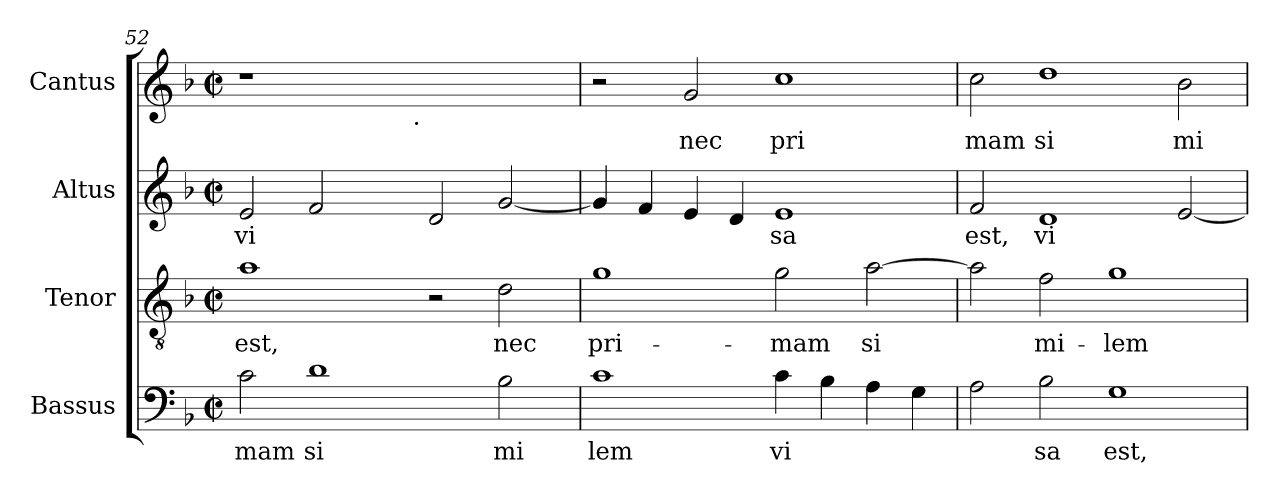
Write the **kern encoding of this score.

**kern	**text	**kern	**text	**kern	**text	**kern	**text
*part4	*part4	*part3	*part3	*part2	*part2	*part1	*part1
*staff4	*staff4	*staff3	*staff3	*staff2	*staff2	*staff1	*staff1
*I"Bassus	*	*I"Tenor	*	*I"Altus	*	*I"Cantus	*
*clefF4	*	*clefGv2	*	*clefG2	*	*clefG2	*
*k[b-]	*	*k[b-]	*	*k[b-]	*	*k[b-]	*
*F:	*	*F:	*	*F:	*	*F:	*
*M2/2	*	*M2/2	*	*M2/2	*	*M2/2	*
*met(c|)	*	*met(c|)	*	*met(c|)	*	*met(c|)	*
=52	=52	=52	=52	=52	=52	=52	=52
!	!LO:LY:b:cj	!	!LO:LY:b:cj	!	!LO:LY:b:cj	!	!
*	*	*	*	*	*	*^	*
2c\	mam	1a	est,	2e/	vi	1r	2ryy	.
!	!LO:LY:b:cj	!	!	!	!LO:LY:b:cj	!	!	!
1d	si	.	.	2f/	.	.	4ryy	.
.	.	.	.	.	.	.	8ryy	.
.	.	.	.	.	.	.	16ryy	.
.	.	.	.	.	.	.	64ryy	.
!	!	!	!	!	!	!	!LO:TX:b:t=.	!
.	.	.	.	.	.	.	1ryy	.
!	!	!	!	!	!LO:LY:b:cj	!	!	!
.	.	2r	.	2d/	.	1ryy	.	.
!	!LO:LY:b:cj	!	!LO:LY:b:cj	!	!LO:LY:b:cj	!	!	!
2B-\	mi	2d\	nec	[>2g/	.	.	.	.
.	.	.	.	.	.	.	32.ryy	.
!!LO:PB:g=z
=53	=53	=53	=53	=53	=53	=53	=53	=53
!	!LO:LY:b:cj	!	!LO:LY:b:cj	!	!LO:LY:b:cj	!	!	!
*	*	*	*	*	*	*v	*v	*
1c	lem	1g	pri-	4g/]	.	2r	.
!	!	!	!	!	!LO:LY:b:cj	!	!
.	.	.	.	4f/	.	.	.
!	!	!	!	!	!LO:LY:b:cj	!	!LO:LY:b:cj
.	.	.	.	4e/	.	2g/	nec
!	!	!	!	!	!LO:LY:b:cj	!	!
.	.	.	.	4d/	.	.	.
!	!LO:LY:b:cj	!	!LO:LY:b:cj	!	!LO:LY:b:cj	!	!LO:LY:b:cj
4c\	vi	2g\	-mam	1e	sa	1cc	pri
!	!LO:LY:b:cj	!	!	!	!	!	!
4B-\	.	.	.	.	.	.	.
!	!LO:LY:b:cj	!	!LO:LY:b:cj	!	!	!	!
4A\	.	[>2a\	si-	.	.	.	.
!	!LO:LY:b:cj	!	!	!	!	!	!
4G\	.	.	.	.	.	.	.
=54	=54	=54	=54	=54	=54	=54	=54
!	!LO:LY:b:cj	!	!LO:LY:b:cj	!	!LO:LY:b:cj	!	!LO:LY:b:cj
2A\	.	2a\]	--	2f/	est,	2cc\	mam
!	!LO:LY:b:cj	!	!LO:LY:b:cj	!	!LO:LY:b:cj	!	!LO:LY:b:cj
2B-\	sa	2f\	-mi-	1d	vi	1dd	si
!	!LO:LY:b:cj	!	!LO:LY:b:cj	!	!	!	!
1G	est,	1g	-lem	.	.	.	.
!	!	!	!	!	!LO:LY:b:cj	!	!LO:LY:b:cj
.	.	.	.	[<2e/	.	2b-\	mi
=	=	=	=	=	=	=	=
*-	*-	*-	*-	*-	*-	*-	*-
